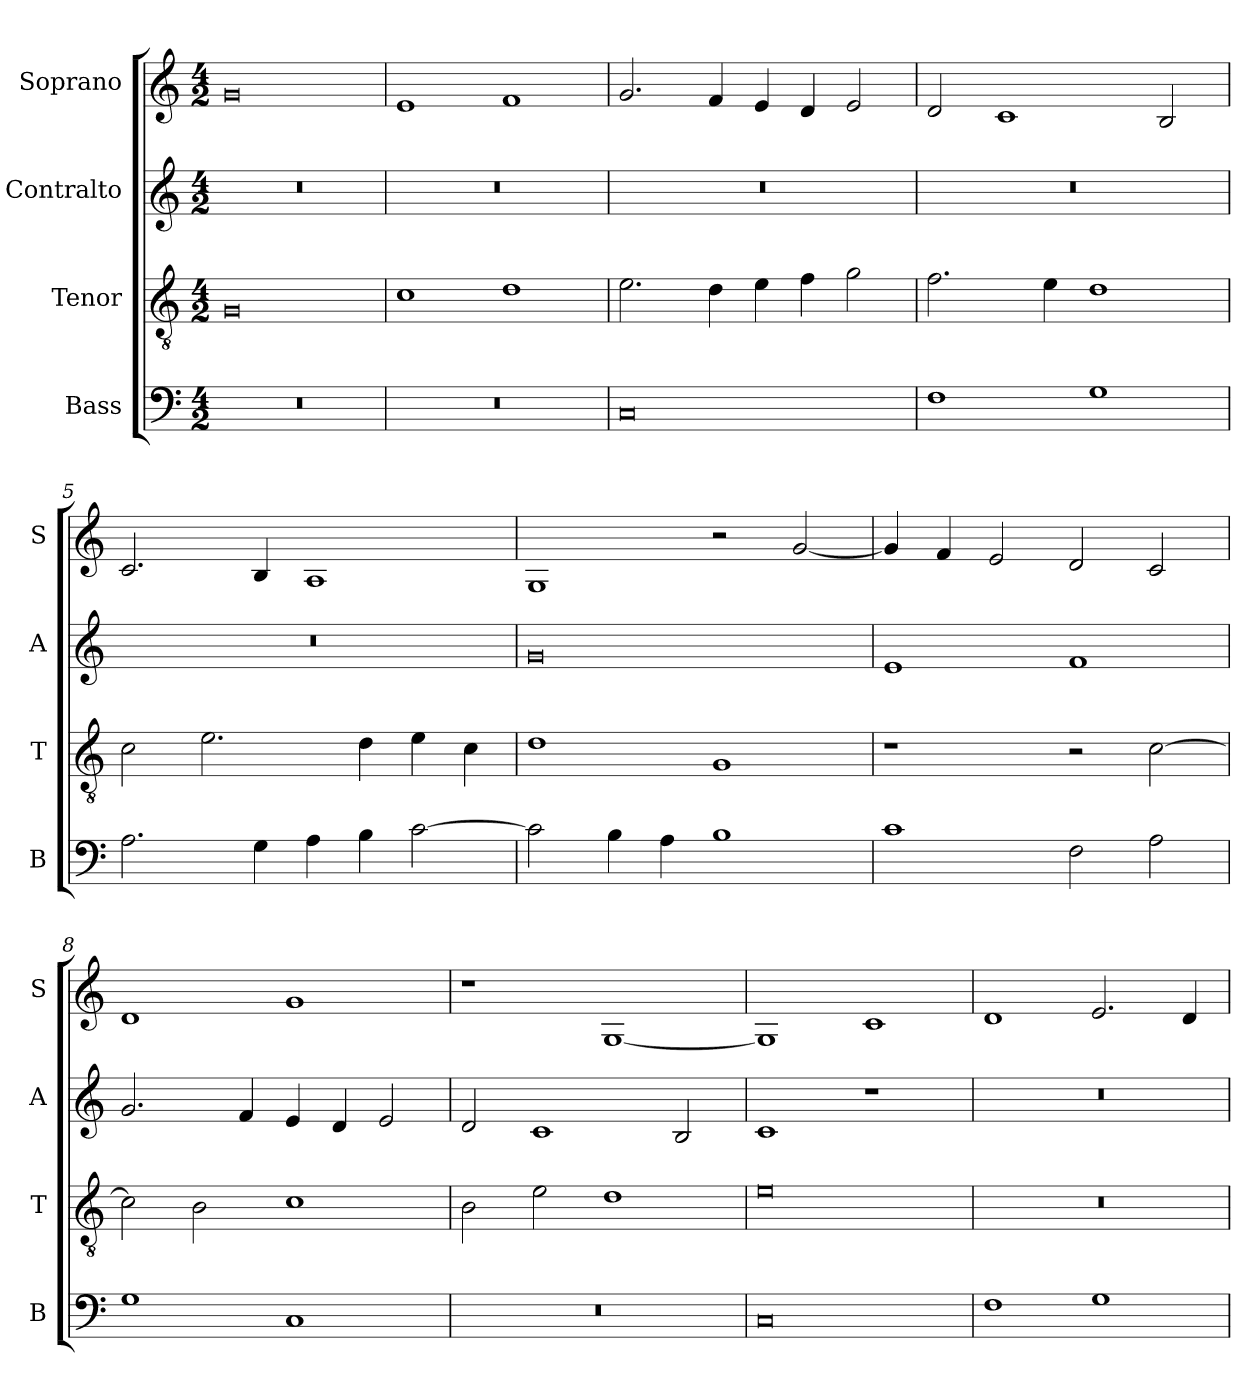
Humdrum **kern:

**kern	**kern	**kern	**kern
*part4	*part3	*part2	*part1
*staff4	*staff3	*staff2	*staff1
*I"Bass	*I"Tenor	*I"Contralto	*I"Soprano
*I'B	*I'T	*I'A	*I'S
*clefF4	*clefGv2	*clefG2	*clefG2
*k[]	*k[]	*k[]	*k[]
*G:mix	*G:mix	*G:mix	*G:mix
*M4/2	*M4/2	*M4/2	*M4/2
=1	=1	=1	=1
0r	0G	0r	0g
=2	=2	=2	=2
0r	1c	0r	1e
.	1d	.	1f
=3	=3	=3	=3
0C	2.e	0r	2.g
.	4d	.	4f
.	4e	.	4e
.	4f	.	4d
.	2g	.	2e
=4	=4	=4	=4
1F	2.f	0r	2d
.	.	.	1c
.	4e	.	.
1G	1d	.	.
.	.	.	2B
=5	=5	=5	=5
2.A	2c	0r	2.c
.	2.e	.	.
4G	.	.	4B
4A	.	.	1A
4B	4d	.	.
[2c	4e	.	.
.	4c	.	.
=6	=6	=6	=6
2c]	1d	0g	1G
4B	.	.	.
4A	.	.	.
1B	1G	.	2r
.	.	.	[2g
=7	=7	=7	=7
1c	1r	1e	4g]
.	.	.	4f
.	.	.	2e
2F	2r	1f	2d
2A	[2c	.	2c
=8	=8	=8	=8
1G	2c]	2.g	1d
.	2B	.	.
.	.	4f	.
1C	1c	4e	1g
.	.	4d	.
.	.	2e	.
=9	=9	=9	=9
0r	2B	2d	1r
.	2e	1c	.
.	1d	.	[1G
.	.	2B	.
=10	=10	=10	=10
0C	0e	1c	1G]
.	.	1r	1c
=11	=11	=11	=11
1F	0r	0r	1d
1G	.	.	2.e
.	.	.	4d
=	=	=	=
*-	*-	*-	*-
